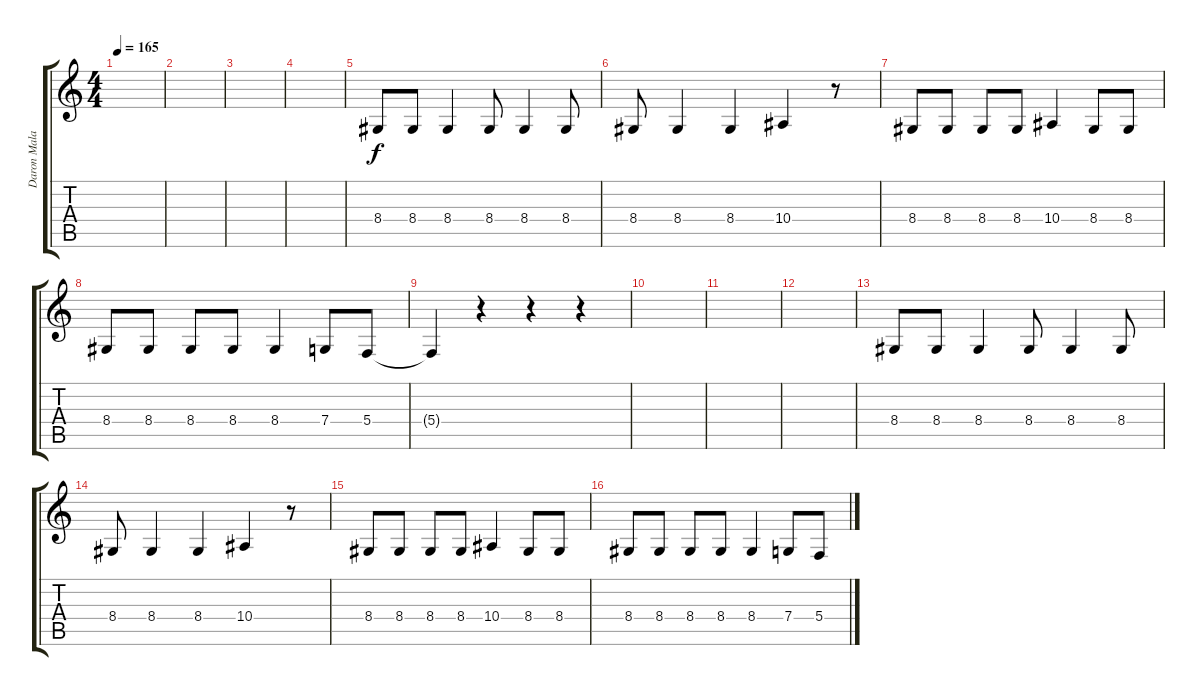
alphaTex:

\track ("Daron Malakian - Vocals" "Daron Mala") {instrument flute}
\staff {score tabs}
\tuning (D4 A3 F3 C3 G2 C2) {hide}
\ts (4 4)
\tempo 165
\clef g2
\ks c
|
|
|
|
8.4.8 8.4.8 8.4.4 8.4.8 8.4.4 8.4.8 |
8.4.8 8.4.4 8.4.4 10.4.4 r.8 |
8.4.8 8.4.8 8.4.8 8.4.8 10.4.4 8.4.8 8.4.8 |
8.4.8 8.4.8 8.4.8 8.4.8 8.4.4 7.4.8 5.4.8 |
5.4{t}.4 r.4 r.4 r.4 |
|
|
|
8.4.8 8.4.8 8.4.4 8.4.8 8.4.4 8.4.8 |
8.4.8 8.4.4 8.4.4 10.4.4 r.8 |
8.4.8 8.4.8 8.4.8 8.4.8 10.4.4 8.4.8 8.4.8 |
8.4.8 8.4.8 8.4.8 8.4.8 8.4.4 7.4.8 5.4.8
